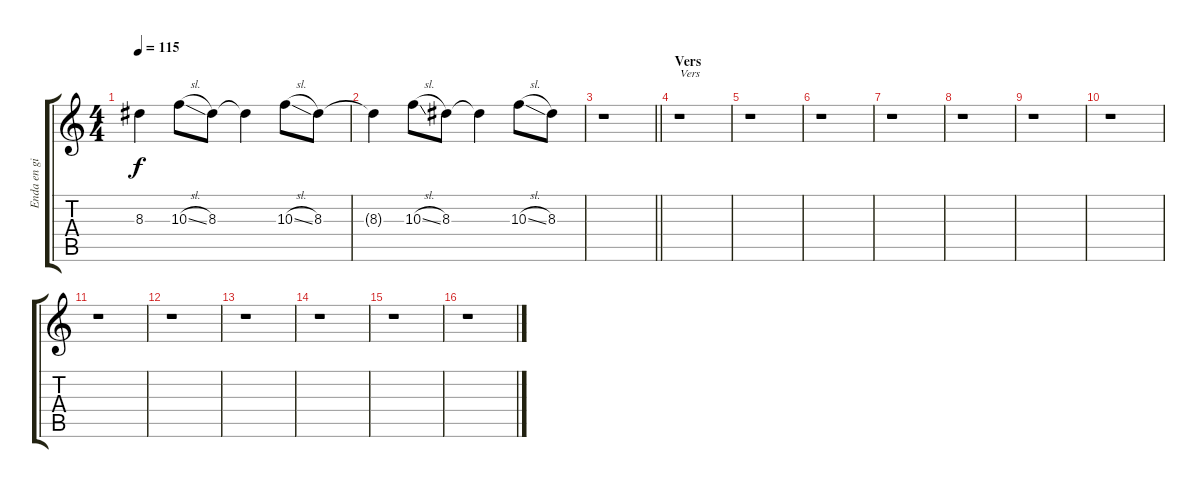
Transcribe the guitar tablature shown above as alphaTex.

\track ("Enda en gitar..." "Enda en gi") {instrument overdrivenguitar}
\staff {score tabs}
\tuning (E4 B3 G3 D3 A2 E2) {hide}
\ts (4 4)
\tempo 115
\clef g2
\ks c
8.3{t}.4{dy f} 10.3{sl}.8 8.3.8 8.3{t}.4 10.3{sl}.8 8.3.8 |
8.3{t}.4 10.3{sl}.8 8.3.8 8.3{t}.4 10.3{sl}.8 8.3.8 |
\barLineRight lightlight
r.1 |
\section ("" "Vers")
r.1{txt "Vers" balance 8} |
r.1 |
r.1 |
r.1 |
r.1 |
r.1 |
r.1 |
r.1 |
r.1 |
r.1 |
r.1 |
r.1 |
r.1
